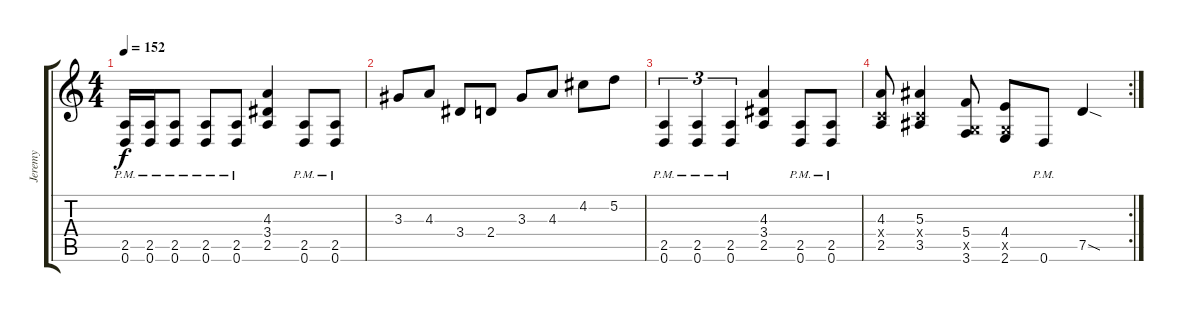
\track ("Jeremy" "Jeremy") {instrument overdrivenguitar}
\staff {score tabs}
\tuning (D4 A3 F3 C3 G2 D2) {hide}
\ts (4 4)
\tempo 152
\clef g2
\ks c
(2.5 0.6{pm}).16{dy f} (2.5 0.6{pm}).16 (2.5{pm} 0.6).8 (2.5{pm} 0.6).8 (2.5{pm} 0.6).8 (4.3 3.4 2.5).4 (2.5 0.6{pm}).8 (2.5 0.6{pm}).8 |
3.3.8 4.3.8 3.4.8 2.4.8 3.3.8 4.3.8 4.2.8 5.2.8 |
(2.5{pm} 0.6{pm}).4{tu (3 2)} (2.5{pm} 0.6{pm}).4{tu (3 2)} (2.5{pm} 0.6{pm}).4{tu (3 2)} (4.3 3.4 2.5).4 (2.5{pm} 0.6).8 (2.5{pm} 0.6).8 |
\rc 2
(4.3 0.4{x} 2.5).8 (5.3 0.4{x} 3.5).4 (5.4 0.5{x} 3.6).8 (4.4 0.5{x} 2.6).8 0.6{pm}.8 7.5{sod}.4
